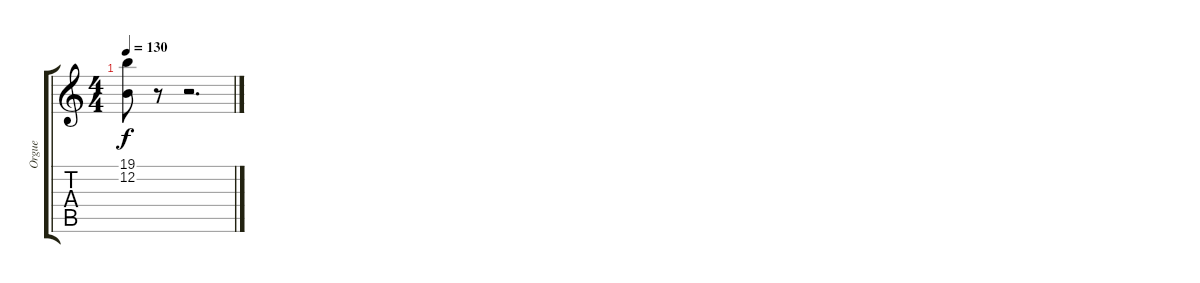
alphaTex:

\track ("Orgue" "Orgue") {instrument rockorgan}
\staff {score tabs}
\tuning (E4 B3 G3 D3 A2 E2) {hide}
\ts (4 4)
\tempo 130
\clef g2
\ks c
(19.1 12.2).8{dy f} r.8 r.2{d}
